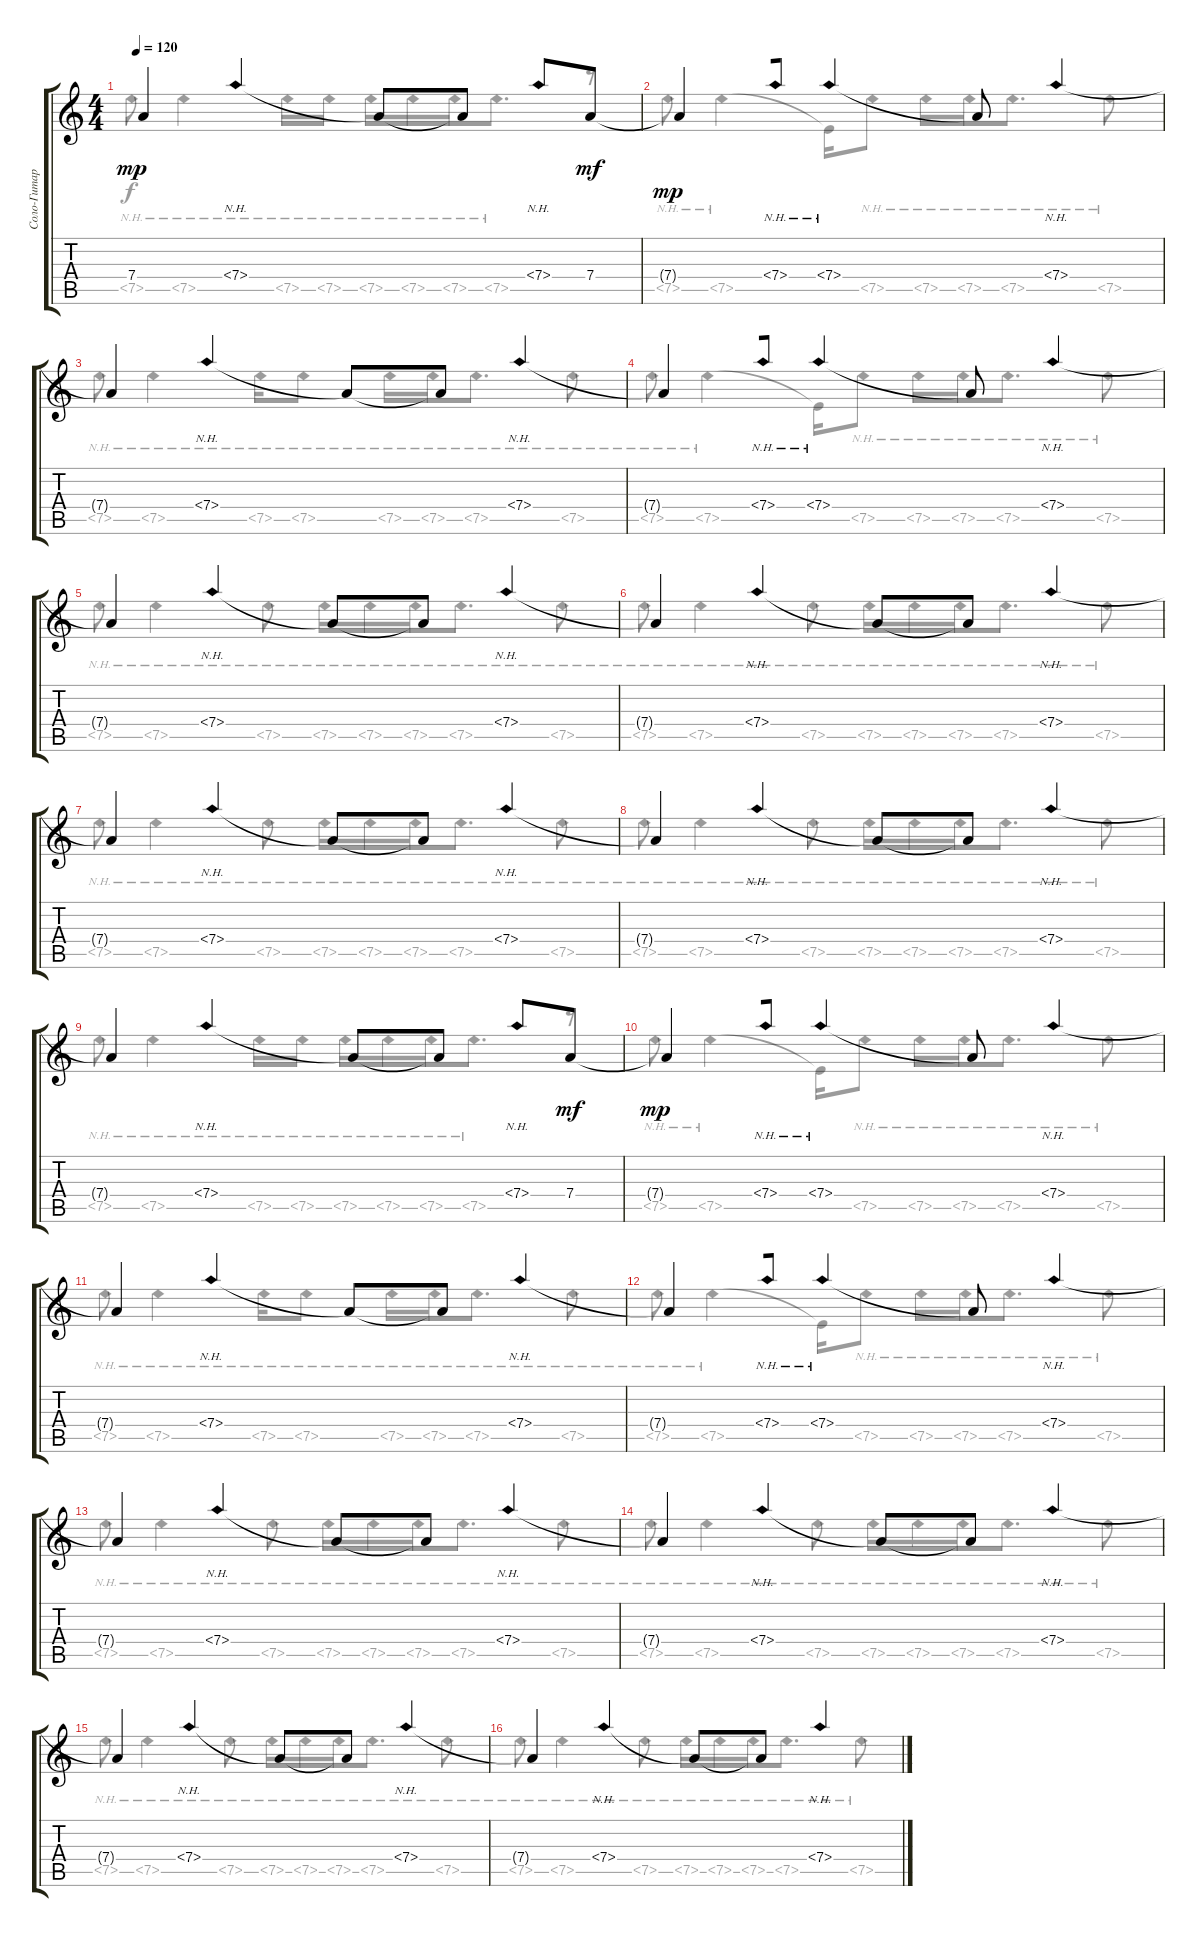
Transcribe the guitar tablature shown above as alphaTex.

\track ("Соло-Гитара 1" "Соло-Гитар") {instrument electricguitarclean}
\staff {score tabs}
\tuning (E4 B3 G3 D3 A2 E2) {hide}
\voice
\ts (4 4)
\tempo 120
\clef g2
\ks c
7.4{t}.4{dy mp beam merge} 7.4{nh}.4 7.4{t}.8 7.4{t}.8 7.4{nh}.8 7.4.8{dy mf} |
7.4{t}.4{dy mp beam merge} 7.4{nh}.8 7.4{nh}.4 7.4{t}.8 7.4{nh}.4 |
7.4{t}.4{beam merge} 7.4{nh}.4 7.4{t}.8 7.4{t}.8 7.4{nh}.4 |
7.4{t}.4{beam merge} 7.4{nh}.8 7.4{nh}.4 7.4{t}.8 7.4{nh}.4 |
7.4{t}.4{beam merge} 7.4{nh}.4 7.4{t}.8 7.4{t}.8 7.4{nh}.4 |
7.4{t}.4{beam merge} 7.4{nh}.4 7.4{t}.8 7.4{t}.8 7.4{nh}.4 |
7.4{t}.4{beam merge} 7.4{nh}.4 7.4{t}.8 7.4{t}.8 7.4{nh}.4 |
7.4{t}.4{beam merge} 7.4{nh}.4 7.4{t}.8 7.4{t}.8 7.4{nh}.4 |
7.4{t}.4{beam merge} 7.4{nh}.4 7.4{t}.8 7.4{t}.8 7.4{nh}.8 7.4.8{dy mf} |
7.4{t}.4{dy mp beam merge} 7.4{nh}.8 7.4{nh}.4 7.4{t}.8 7.4{nh}.4 |
7.4{t}.4{beam merge} 7.4{nh}.4 7.4{t}.8 7.4{t}.8 7.4{nh}.4 |
7.4{t}.4{beam merge} 7.4{nh}.8 7.4{nh}.4 7.4{t}.8 7.4{nh}.4 |
7.4{t}.4{beam merge} 7.4{nh}.4 7.4{t}.8 7.4{t}.8 7.4{nh}.4 |
7.4{t}.4{beam merge} 7.4{nh}.4 7.4{t}.8 7.4{t}.8 7.4{nh}.4 |
7.4{t}.4{beam merge} 7.4{nh}.4 7.4{t}.8 7.4{t}.8 7.4{nh}.4 |
7.4{t}.4{beam merge} 7.4{nh}.4 7.4{t}.8 7.4{t}.8 7.4{nh}.4
\voice
\clef g2
\ottava regular
\simile none
\ks c
7.5{nh}.8{dy f} 7.5{nh}.4 7.5{nh}.16 7.5{nh}.16 7.5{nh}.16 7.5{nh}.16 7.5{nh}.16 7.5{nh}.8{d} r.8 |
7.5{nh}.8 7.5{nh}.4 7.5{t}.16 7.5{nh}.8 7.5{nh}.16 7.5{nh}.16 7.5{nh}.8{d} 7.5{nh}.8 |
7.5{nh}.8 7.5{nh}.4 7.5{nh}.16 7.5{nh}.8 7.5{nh}.16 7.5{nh}.16 7.5{nh}.8{d} 7.5{nh}.8 |
7.5{nh}.8 7.5{nh}.4 7.5{t}.16 7.5{nh}.8 7.5{nh}.16 7.5{nh}.16 7.5{nh}.8{d} 7.5{nh}.8 |
7.5{nh}.8 7.5{nh}.4 7.5{nh}.8 7.5{nh}.16 7.5{nh}.16 7.5{nh}.16 7.5{nh}.8{d} 7.5{nh}.8 |
7.5{nh}.8 7.5{nh}.4 7.5{nh}.8 7.5{nh}.16 7.5{nh}.16 7.5{nh}.16 7.5{nh}.8{d} 7.5{nh}.8 |
7.5{nh}.8 7.5{nh}.4 7.5{nh}.8 7.5{nh}.16 7.5{nh}.16 7.5{nh}.16 7.5{nh}.8{d} 7.5{nh}.8 |
7.5{nh}.8 7.5{nh}.4 7.5{nh}.8 7.5{nh}.16 7.5{nh}.16 7.5{nh}.16 7.5{nh}.8{d} 7.5{nh}.8 |
7.5{nh}.8 7.5{nh}.4 7.5{nh}.16 7.5{nh}.16 7.5{nh}.16 7.5{nh}.16 7.5{nh}.16 7.5{nh}.8{d} r.8 |
7.5{nh}.8 7.5{nh}.4 7.5{t}.16 7.5{nh}.8 7.5{nh}.16 7.5{nh}.16 7.5{nh}.8{d} 7.5{nh}.8 |
7.5{nh}.8 7.5{nh}.4 7.5{nh}.16 7.5{nh}.8 7.5{nh}.16 7.5{nh}.16 7.5{nh}.8{d} 7.5{nh}.8 |
7.5{nh}.8 7.5{nh}.4 7.5{t}.16 7.5{nh}.8 7.5{nh}.16 7.5{nh}.16 7.5{nh}.8{d} 7.5{nh}.8 |
7.5{nh}.8 7.5{nh}.4 7.5{nh}.8 7.5{nh}.16 7.5{nh}.16 7.5{nh}.16 7.5{nh}.8{d} 7.5{nh}.8 |
7.5{nh}.8 7.5{nh}.4 7.5{nh}.8 7.5{nh}.16 7.5{nh}.16 7.5{nh}.16 7.5{nh}.8{d} 7.5{nh}.8 |
7.5{nh}.8 7.5{nh}.4 7.5{nh}.8 7.5{nh}.16 7.5{nh}.16 7.5{nh}.16 7.5{nh}.8{d} 7.5{nh}.8 |
7.5{nh}.8 7.5{nh}.4 7.5{nh}.8 7.5{nh}.16 7.5{nh}.16 7.5{nh}.16 7.5{nh}.8{d} 7.5{nh}.8
